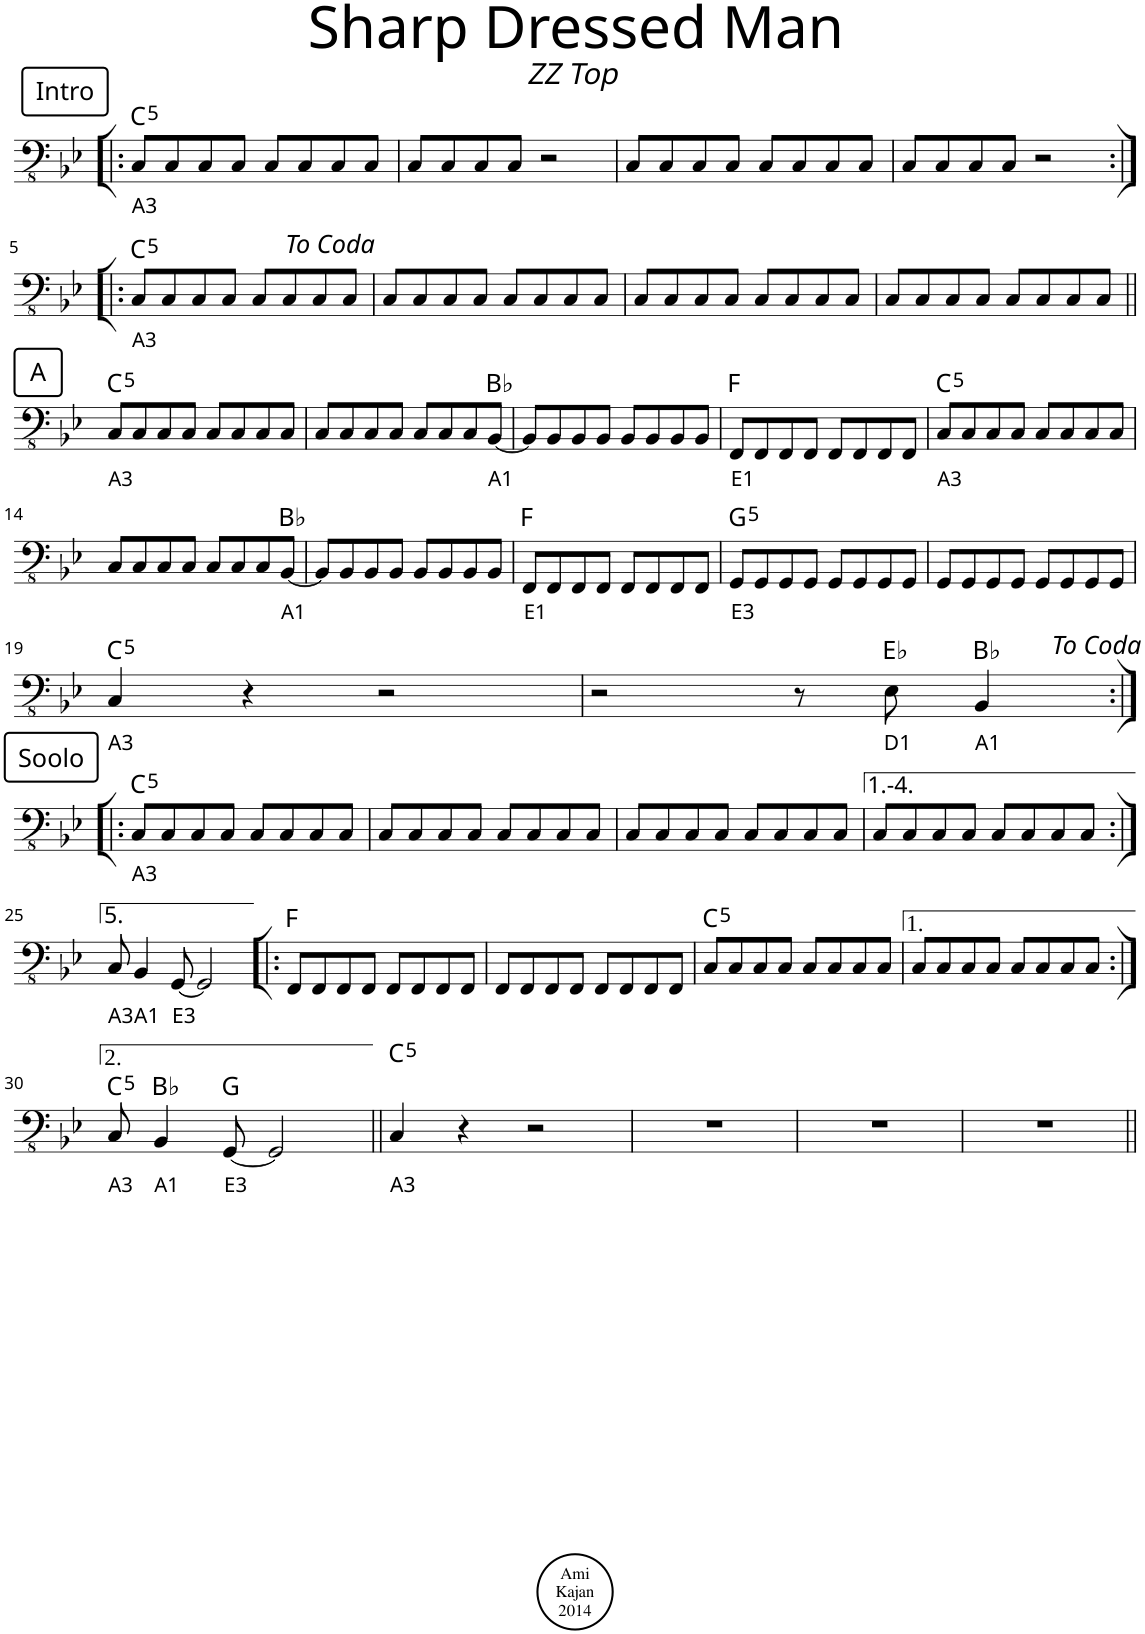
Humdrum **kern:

**kern	**text	**harte
*part1	*part1	*part1
*staff1	*staff1	*
*I"Fretless Electric Bass	*	*
*clefFv4	*	*
*k[b-e-]	*	*
=1!|:	=1!|:	=1!|:
!LO:TX:a:t=Intro	!	!
!	!LO:LY:b	!LO:H:kt=5
8CC/L	A3	C:(1,5)
8CC/	.	.
8CC/	.	.
8CC/J	.	.
8CC/L	.	.
8CC/	.	.
8CC/	.	.
8CC/J	.	.
=2	=2	=2
8CC/L	.	.
8CC/	.	.
8CC/	.	.
8CC/J	.	.
2r	.	.
=3	=3	=3
8CC/L	.	.
8CC/	.	.
8CC/	.	.
8CC/J	.	.
8CC/L	.	.
8CC/	.	.
8CC/	.	.
8CC/J	.	.
=4	=4	=4
8CC/L	.	.
8CC/	.	.
8CC/	.	.
8CC/J	.	.
2r	.	.
!!LO:LB:g=z
=5:|!|:	=5:|!|:	=5:|!|:
!	!LO:LY:b	!LO:H:kt=5
8CC/L	A3	C:(1,5)
8CC/	.	.
8CC/	.	.
8CC/J	.	.
8CC/L	.	.
8CC/	.	.
8CC/	.	.
8CC/J	.	.
=6	=6	=6
8CC/L	.	.
8CC/	.	.
8CC/	.	.
8CC/J	.	.
8CC/L	.	.
8CC/	.	.
8CC/	.	.
8CC/J	.	.
=7	=7	=7
8CC/L	.	.
8CC/	.	.
8CC/	.	.
8CC/J	.	.
8CC/L	.	.
8CC/	.	.
8CC/	.	.
8CC/J	.	.
=8	=8	=8
8CC/L	.	.
8CC/	.	.
8CC/	.	.
8CC/J	.	.
8CC/L	.	.
8CC/	.	.
8CC/	.	.
8CC/J	.	.
!!LO:LB:g=z
=9||	=9||	=9||
!LO:TX:a:t=A	!	!
!	!LO:LY:b	!LO:H:kt=5
8CC/L	A3	C:(1,5)
8CC/	.	.
8CC/	.	.
8CC/J	.	.
8CC/L	.	.
8CC/	.	.
8CC/	.	.
8CC/J	.	.
=10	=10	=10
8CC/L	.	.
8CC/	.	.
8CC/	.	.
8CC/J	.	.
8CC/L	.	.
8CC/	.	.
8CC/	.	.
!	!LO:LY:b	!LO:H:kt=N.C.
[8BBB-/J	A1	N
=11	=11	=11
8BBB-/L]	.	.
8BBB-/	.	.
8BBB-/	.	.
8BBB-/J	.	.
8BBB-/L	.	.
8BBB-/	.	.
8BBB-/	.	.
8BBB-/J	.	.
=12	=12	=12
!	!LO:LY:b	!LO:H:kt=N.C.
8FFF/L	E1	N
8FFF/	.	.
8FFF/	.	.
8FFF/J	.	.
8FFF/L	.	.
8FFF/	.	.
8FFF/	.	.
8FFF/J	.	.
=13	=13	=13
!	!LO:LY:b	!LO:H:kt=5
8CC/L	A3	C:(1,5)
8CC/	.	.
8CC/	.	.
8CC/J	.	.
8CC/L	.	.
8CC/	.	.
8CC/	.	.
8CC/J	.	.
!!LO:LB:g=z
=14	=14	=14
8CC/L	.	.
8CC/	.	.
8CC/	.	.
8CC/J	.	.
8CC/L	.	.
8CC/	.	.
8CC/	.	.
!	!LO:LY:b	!LO:H:kt=N.C.
[8BBB-/J	A1	N
=15	=15	=15
8BBB-/L]	.	.
8BBB-/	.	.
8BBB-/	.	.
8BBB-/J	.	.
8BBB-/L	.	.
8BBB-/	.	.
8BBB-/	.	.
8BBB-/J	.	.
=16	=16	=16
!	!LO:LY:b	!LO:H:kt=N.C.
8FFF/L	E1	N
8FFF/	.	.
8FFF/	.	.
8FFF/J	.	.
8FFF/L	.	.
8FFF/	.	.
8FFF/	.	.
8FFF/J	.	.
=17	=17	=17
!	!LO:LY:b	!LO:H:kt=5
8GGG/L	E3	G:(1,5)
8GGG/	.	.
8GGG/	.	.
8GGG/J	.	.
8GGG/L	.	.
8GGG/	.	.
8GGG/	.	.
8GGG/J	.	.
=18	=18	=18
8GGG/L	.	.
8GGG/	.	.
8GGG/	.	.
8GGG/J	.	.
8GGG/L	.	.
8GGG/	.	.
8GGG/	.	.
8GGG/J	.	.
!!LO:LB:g=z
=19	=19	=19
!	!LO:LY:b	!LO:H:kt=5
4CC/	A3	C:(1,5)
4r	.	.
2r	.	.
=20	=20	=20
2r	.	.
8r	.	.
!	!LO:LY:b	!LO:H:kt=N.C.
8EE-\	D1	N
!	!LO:LY:b	!LO:H:kt=N.C.
4BBB-/	A1	N
!!LO:LB:g=z
=21:|!|:	=21:|!|:	=21:|!|:
!LO:TX:a:t=Soolo	!	!
!	!LO:LY:b	!LO:H:kt=5
8CC/L	A3	C:(1,5)
8CC/	.	.
8CC/	.	.
8CC/J	.	.
8CC/L	.	.
8CC/	.	.
8CC/	.	.
8CC/J	.	.
=22	=22	=22
8CC/L	.	.
8CC/	.	.
8CC/	.	.
8CC/J	.	.
8CC/L	.	.
8CC/	.	.
8CC/	.	.
8CC/J	.	.
=23	=23	=23
8CC/L	.	.
8CC/	.	.
8CC/	.	.
8CC/J	.	.
8CC/L	.	.
8CC/	.	.
8CC/	.	.
8CC/J	.	.
=24	=24	=24
8CC/L	.	.
8CC/	.	.
8CC/	.	.
8CC/J	.	.
8CC/L	.	.
8CC/	.	.
8CC/	.	.
8CC/J	.	.
!!LO:LB:g=z
=25:|!	=25:|!	=25:|!
!	!LO:LY:b	!
8CC/	A3	.
!	!LO:LY:b	!
4BBB-/	A1	.
!	!LO:LY:b	!
[8GGG/	E3	.
2GGG/]	.	.
=26!|:	=26!|:	=26!|:
!	!	!LO:H:kt=N.C.
8FFF/L	.	N
8FFF/	.	.
8FFF/	.	.
8FFF/J	.	.
8FFF/L	.	.
8FFF/	.	.
8FFF/	.	.
8FFF/J	.	.
=27	=27	=27
8FFF/L	.	.
8FFF/	.	.
8FFF/	.	.
8FFF/J	.	.
8FFF/L	.	.
8FFF/	.	.
8FFF/	.	.
8FFF/J	.	.
=28	=28	=28
!	!	!LO:H:kt=5
8CC/L	.	C:(1,5)
8CC/	.	.
8CC/	.	.
8CC/J	.	.
8CC/L	.	.
8CC/	.	.
8CC/	.	.
8CC/J	.	.
=29	=29	=29
8CC/L	.	.
8CC/	.	.
8CC/	.	.
8CC/J	.	.
8CC/L	.	.
8CC/	.	.
8CC/	.	.
8CC/J	.	.
!!LO:LB:g=z
=30:|!	=30:|!	=30:|!
!	!LO:LY:b	!LO:H:kt=5
8CC/	A3	C:(1,5)
!	!LO:LY:b	!LO:H:kt=N.C.
4BBB-/	A1	N
!	!LO:LY:b	!LO:H:kt=N.C.
[8GGG/	E3	N
2GGG/]	.	.
=31||	=31||	=31||
!	!LO:LY:b	!LO:H:n=1:kt=N.C.
!	!	!LO:H:n=2:kt=5
4CC/	A3	N C:(1,5)
4r	.	.
2r	.	.
=32	=32	=32
1r	.	.
=33	=33	=33
1r	.	.
=34	=34	=34
1r	.	.
=||	=||	=||
*-	*-	*-
